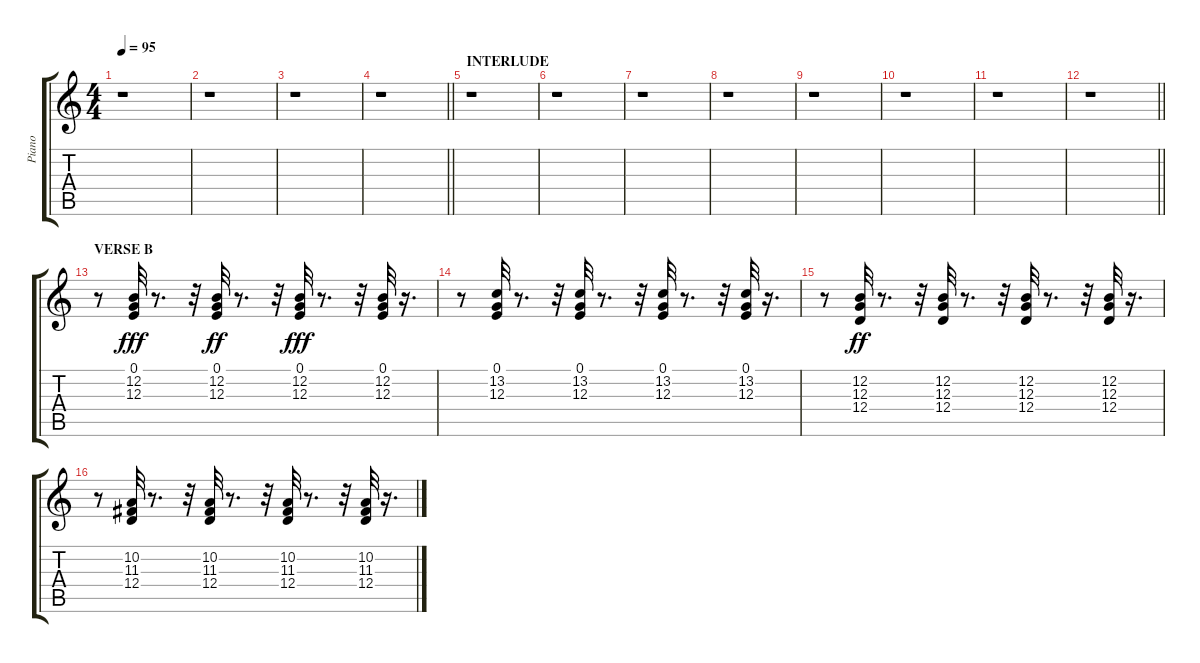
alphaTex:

\track ("Piano" "Piano") {instrument brightacousticpiano}
\staff {score tabs}
\tuning (E4 B3 G3 D3 A2 E2) {hide}
\ts (4 4)
\tempo 95
\clef g2
\ks c
r.1{dy ff} |
r.1 |
r.1 |
\barLineRight lightlight
r.1 |
\section ("" "INTERLUDE")
r.1 |
r.1 |
r.1 |
r.1 |
r.1 |
r.1 |
r.1 |
\barLineRight lightlight
r.1 |
\section ("" "VERSE B")
r.8 (0.1 12.2 12.3).32{dy fff} r.8{d} r.32 (0.1 12.2 12.3).32{dy ff} r.8{d} r.32 (0.1 12.2 12.3).32{dy fff} r.8{d} r.32 (0.1 12.2 12.3).32 r.16{d} |
r.8 (0.1 13.2 12.3).32 r.8{d} r.32 (0.1 13.2 12.3).32 r.8{d} r.32 (0.1 13.2 12.3).32 r.8{d} r.32 (0.1 13.2 12.3).32 r.16{d} |
r.8 (12.2 12.3 12.4).32{dy ff} r.8{d} r.32 (12.2 12.3 12.4).32 r.8{d} r.32 (12.2 12.3 12.4).32 r.8{d} r.32 (12.2 12.3 12.4).32 r.16{d} |
r.8 (10.2 11.3 12.4).32 r.8{d} r.32 (10.2 11.3 12.4).32 r.8{d} r.32 (10.2 11.3 12.4).32 r.8{d} r.32 (10.2 11.3 12.4).32 r.16{d}
